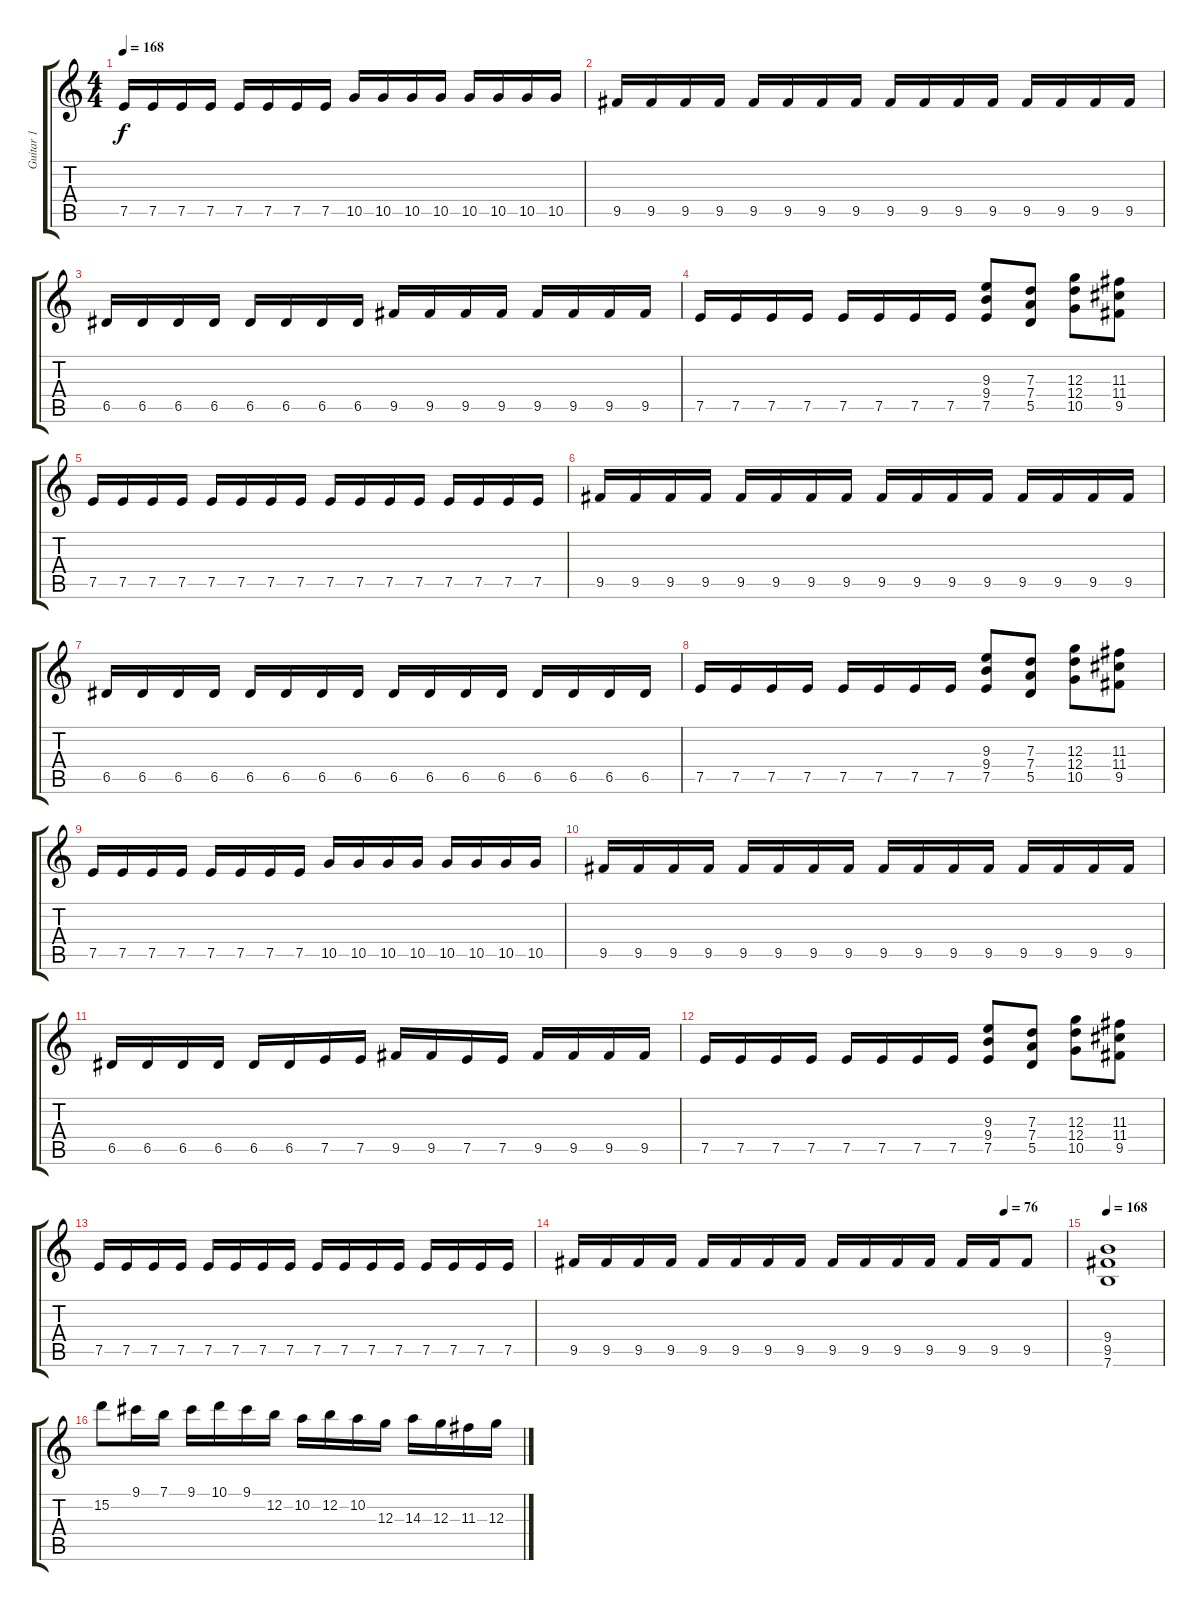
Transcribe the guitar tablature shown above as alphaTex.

\track ("Guitar 1" "Guitar 1") {instrument distortionguitar}
\staff {score tabs}
\tuning (E4 B3 G3 D3 A2 E2) {hide}
\ts (4 4)
\tempo 168
\clef g2
\ks c
7.5.16{dy f} 7.5.16 7.5.16 7.5.16 7.5.16 7.5.16 7.5.16 7.5.16 10.5.16 10.5.16 10.5.16 10.5.16 10.5.16 10.5.16 10.5.16 10.5.16 |
9.5.16 9.5.16 9.5.16 9.5.16 9.5.16 9.5.16 9.5.16 9.5.16 9.5.16 9.5.16 9.5.16 9.5.16 9.5.16 9.5.16 9.5.16 9.5.16 |
6.5.16 6.5.16 6.5.16 6.5.16 6.5.16 6.5.16 6.5.16 6.5.16 9.5.16 9.5.16 9.5.16 9.5.16 9.5.16 9.5.16 9.5.16 9.5.16 |
7.5.16 7.5.16 7.5.16 7.5.16 7.5.16 7.5.16 7.5.16 7.5.16 (9.3 9.4 7.5).8 (7.3 7.4 5.5).8 (12.3 12.4 10.5).8 (11.3 11.4 9.5).8 |
7.5.16 7.5.16 7.5.16 7.5.16 7.5.16 7.5.16 7.5.16 7.5.16 7.5.16 7.5.16 7.5.16 7.5.16 7.5.16 7.5.16 7.5.16 7.5.16 |
9.5.16 9.5.16 9.5.16 9.5.16 9.5.16 9.5.16 9.5.16 9.5.16 9.5.16 9.5.16 9.5.16 9.5.16 9.5.16 9.5.16 9.5.16 9.5.16 |
6.5.16 6.5.16 6.5.16 6.5.16 6.5.16 6.5.16 6.5.16 6.5.16 6.5.16 6.5.16 6.5.16 6.5.16 6.5.16 6.5.16 6.5.16 6.5.16 |
7.5.16 7.5.16 7.5.16 7.5.16 7.5.16 7.5.16 7.5.16 7.5.16 (9.3 9.4 7.5).8 (7.3 7.4 5.5).8 (12.3 12.4 10.5).8 (11.3 11.4 9.5).8 |
7.5.16 7.5.16 7.5.16 7.5.16 7.5.16 7.5.16 7.5.16 7.5.16 10.5.16 10.5.16 10.5.16 10.5.16 10.5.16 10.5.16 10.5.16 10.5.16 |
9.5.16 9.5.16 9.5.16 9.5.16 9.5.16 9.5.16 9.5.16 9.5.16 9.5.16 9.5.16 9.5.16 9.5.16 9.5.16 9.5.16 9.5.16 9.5.16 |
6.5.16 6.5.16 6.5.16 6.5.16 6.5.16 6.5.16 7.5.16 7.5.16 9.5.16 9.5.16 7.5.16 7.5.16 9.5.16 9.5.16 9.5.16 9.5.16 |
7.5.16 7.5.16 7.5.16 7.5.16 7.5.16 7.5.16 7.5.16 7.5.16 (9.3 9.4 7.5).8 (7.3 7.4 5.5).8 (12.3 12.4 10.5).8 (11.3 11.4 9.5).8 |
7.5.16 7.5.16 7.5.16 7.5.16 7.5.16 7.5.16 7.5.16 7.5.16 7.5.16 7.5.16 7.5.16 7.5.16 7.5.16 7.5.16 7.5.16 7.5.16 |
\tempo (76 0.875)
9.5.16 9.5.16 9.5.16 9.5.16 9.5.16 9.5.16 9.5.16 9.5.16 9.5.16 9.5.16 9.5.16 9.5.16 9.5.16 9.5.16 9.5.8 |
\tempo 168
(9.4 9.5 7.6).1 |
15.2.8 9.1.16 7.1.16 9.1.16 10.1.16 9.1.16 12.2.16 10.2.16 12.2.16 10.2.16 12.3.16 14.3.16 12.3.16 11.3.16 12.3.16
